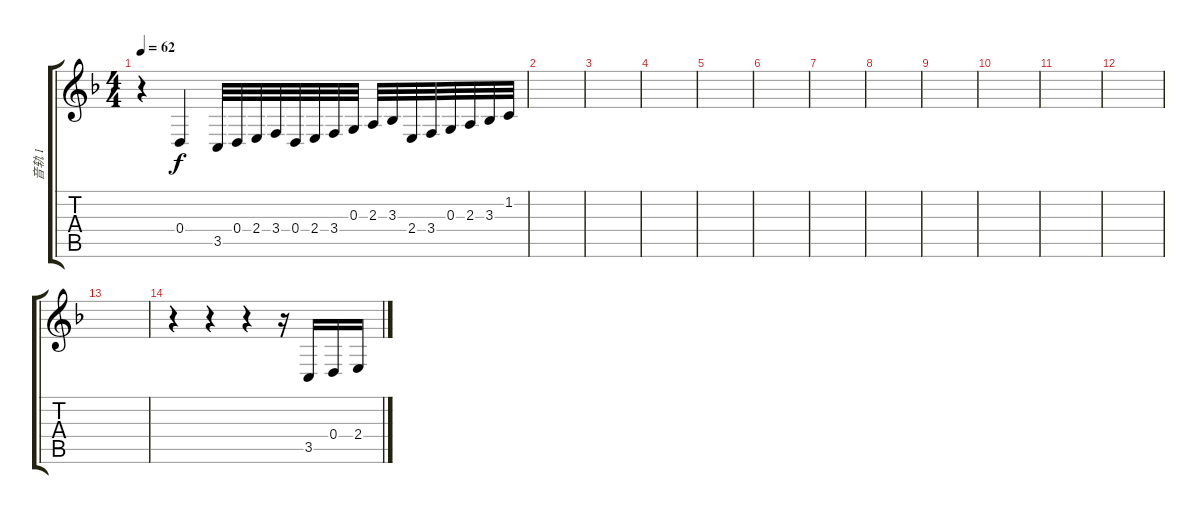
\track ("音轨 1" "音轨 1") {instrument orchestralharp}
\staff {score tabs}
\tuning (E4 B3 G3 D3 A2 E2) {hide}
\ts (4 4)
\tempo 62
\clef g2
\ks f
r.4{dy f} 0.4.4 3.5.32 0.4.32 2.4.32 3.4.32 0.4.32 2.4.32 3.4.32 0.3.32 2.3.32 3.3.32 2.4.32 3.4.32 0.3.32 2.3.32 3.3.32 1.2.32 |
|
|
|
|
|
|
|
|
|
|
|
|
r.4 r.4 r.4 r.16 3.5.16 0.4.16 2.4.16
